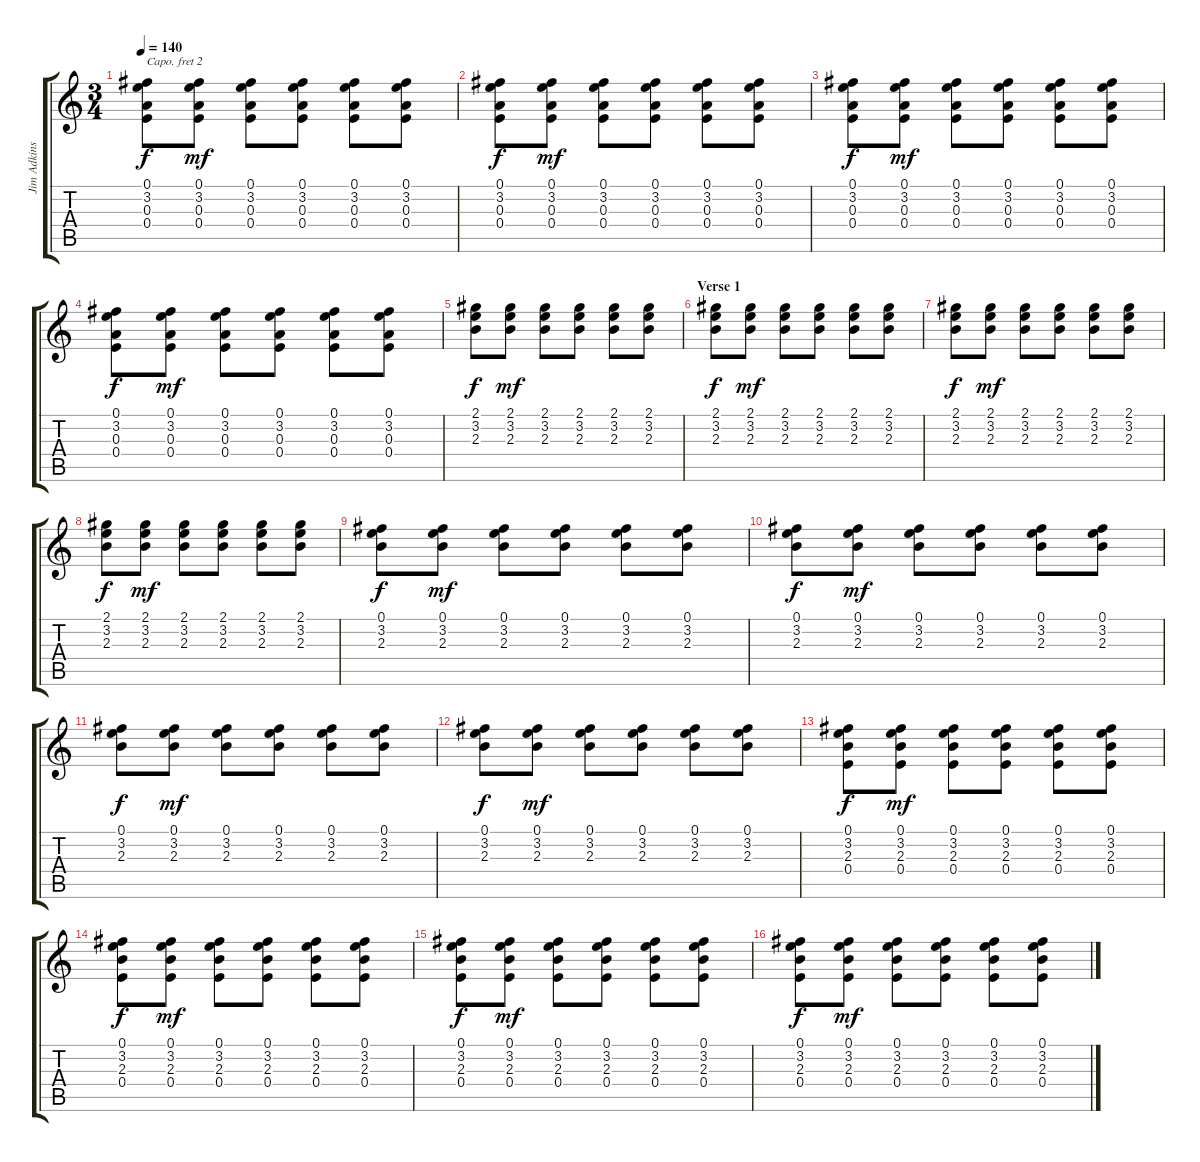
\track ("Jim Adkins - Guitar I" "Jim Adkins") {instrument acousticguitarsteel}
\staff {score tabs}
\capo 2
\tuning (E4 B3 G3 D3 A2 E2) {hide}
\ts (3 4)
\tempo 140
\clef g2
\ks c
(0.1 3.2 0.3 0.4).8{dy f} (0.1 3.2 0.3 0.4).8{dy mf} (0.1 3.2 0.3 0.4).8 (0.1 3.2 0.3 0.4).8 (0.1 3.2 0.3 0.4).8 (0.1 3.2 0.3 0.4).8 |
(0.1 3.2 0.3 0.4).8{dy f} (0.1 3.2 0.3 0.4).8{dy mf} (0.1 3.2 0.3 0.4).8 (0.1 3.2 0.3 0.4).8 (0.1 3.2 0.3 0.4).8 (0.1 3.2 0.3 0.4).8 |
(0.1 3.2 0.3 0.4).8{dy f} (0.1 3.2 0.3 0.4).8{dy mf} (0.1 3.2 0.3 0.4).8 (0.1 3.2 0.3 0.4).8 (0.1 3.2 0.3 0.4).8 (0.1 3.2 0.3 0.4).8 |
(0.1 3.2 0.3 0.4).8{dy f} (0.1 3.2 0.3 0.4).8{dy mf} (0.1 3.2 0.3 0.4).8 (0.1 3.2 0.3 0.4).8 (0.1 3.2 0.3 0.4).8 (0.1 3.2 0.3 0.4).8 |
(2.1 3.2 2.3).8{dy f} (2.1 3.2 2.3).8{dy mf} (2.1 3.2 2.3).8 (2.1 3.2 2.3).8 (2.1 3.2 2.3).8 (2.1 3.2 2.3).8 |
\section ("" "Verse 1")
(2.1 3.2 2.3).8{dy f} (2.1 3.2 2.3).8{dy mf} (2.1 3.2 2.3).8 (2.1 3.2 2.3).8 (2.1 3.2 2.3).8 (2.1 3.2 2.3).8 |
(2.1 3.2 2.3).8{dy f} (2.1 3.2 2.3).8{dy mf} (2.1 3.2 2.3).8 (2.1 3.2 2.3).8 (2.1 3.2 2.3).8 (2.1 3.2 2.3).8 |
(2.1 3.2 2.3).8{dy f} (2.1 3.2 2.3).8{dy mf} (2.1 3.2 2.3).8 (2.1 3.2 2.3).8 (2.1 3.2 2.3).8 (2.1 3.2 2.3).8 |
(0.1 3.2 2.3).8{dy f} (0.1 3.2 2.3).8{dy mf} (0.1 3.2 2.3).8 (0.1 3.2 2.3).8 (0.1 3.2 2.3).8 (0.1 3.2 2.3).8 |
(0.1 3.2 2.3).8{dy f} (0.1 3.2 2.3).8{dy mf} (0.1 3.2 2.3).8 (0.1 3.2 2.3).8 (0.1 3.2 2.3).8 (0.1 3.2 2.3).8 |
(0.1 3.2 2.3).8{dy f} (0.1 3.2 2.3).8{dy mf} (0.1 3.2 2.3).8 (0.1 3.2 2.3).8 (0.1 3.2 2.3).8 (0.1 3.2 2.3).8 |
(0.1 3.2 2.3).8{dy f} (0.1 3.2 2.3).8{dy mf} (0.1 3.2 2.3).8 (0.1 3.2 2.3).8 (0.1 3.2 2.3).8 (0.1 3.2 2.3).8 |
(0.1 3.2 2.3 0.4).8{dy f} (0.1 3.2 2.3 0.4).8{dy mf} (0.1 3.2 2.3 0.4).8 (0.1 3.2 2.3 0.4).8 (0.1 3.2 2.3 0.4).8 (0.1 3.2 2.3 0.4).8 |
(0.1 3.2 2.3 0.4).8{dy f} (0.1 3.2 2.3 0.4).8{dy mf} (0.1 3.2 2.3 0.4).8 (0.1 3.2 2.3 0.4).8 (0.1 3.2 2.3 0.4).8 (0.1 3.2 2.3 0.4).8 |
(0.1 3.2 2.3 0.4).8{dy f} (0.1 3.2 2.3 0.4).8{dy mf} (0.1 3.2 2.3 0.4).8 (0.1 3.2 2.3 0.4).8 (0.1 3.2 2.3 0.4).8 (0.1 3.2 2.3 0.4).8 |
(0.1 3.2 2.3 0.4).8{dy f} (0.1 3.2 2.3 0.4).8{dy mf} (0.1 3.2 2.3 0.4).8 (0.1 3.2 2.3 0.4).8 (0.1 3.2 2.3 0.4).8 (0.1 3.2 2.3 0.4).8
